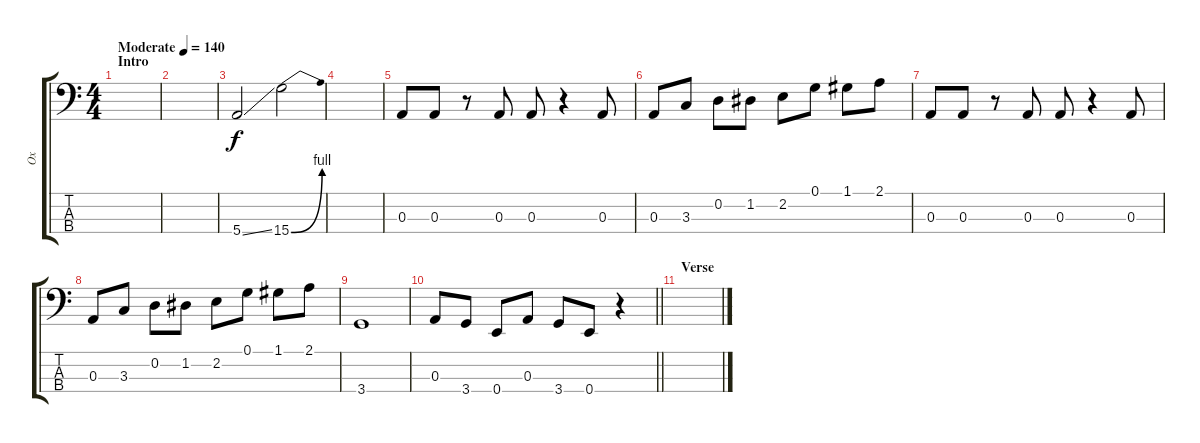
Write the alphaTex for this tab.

\track ("Ox" "Ox") {instrument electricbassfinger}
\staff {score tabs}
\tuning (G2 D2 A1 E1) {hide}
\ts (4 4)
\section ("" "Intro")
\tempo (140 "Moderate")
\clef f4
\ks c
|
|
5.4{ss}.2 15.4{be (bend 0 0 60 4)}.2 |
|
0.3.8 0.3.8 r.8 0.3.8 0.3.8 r.4 0.3.8 |
0.3.8 3.3.8 0.2.8 1.2.8 2.2.8 0.1.8 1.1.8 2.1.8 |
0.3.8 0.3.8 r.8 0.3.8 0.3.8 r.4 0.3.8 |
0.3.8 3.3.8 0.2.8 1.2.8 2.2.8 0.1.8 1.1.8 2.1.8 |
3.4.1 |
\barLineRight lightlight
0.3.8 3.4.8 0.4.8 0.3.8 3.4.8 0.4.8 r.4 |
\section ("" "Verse")
